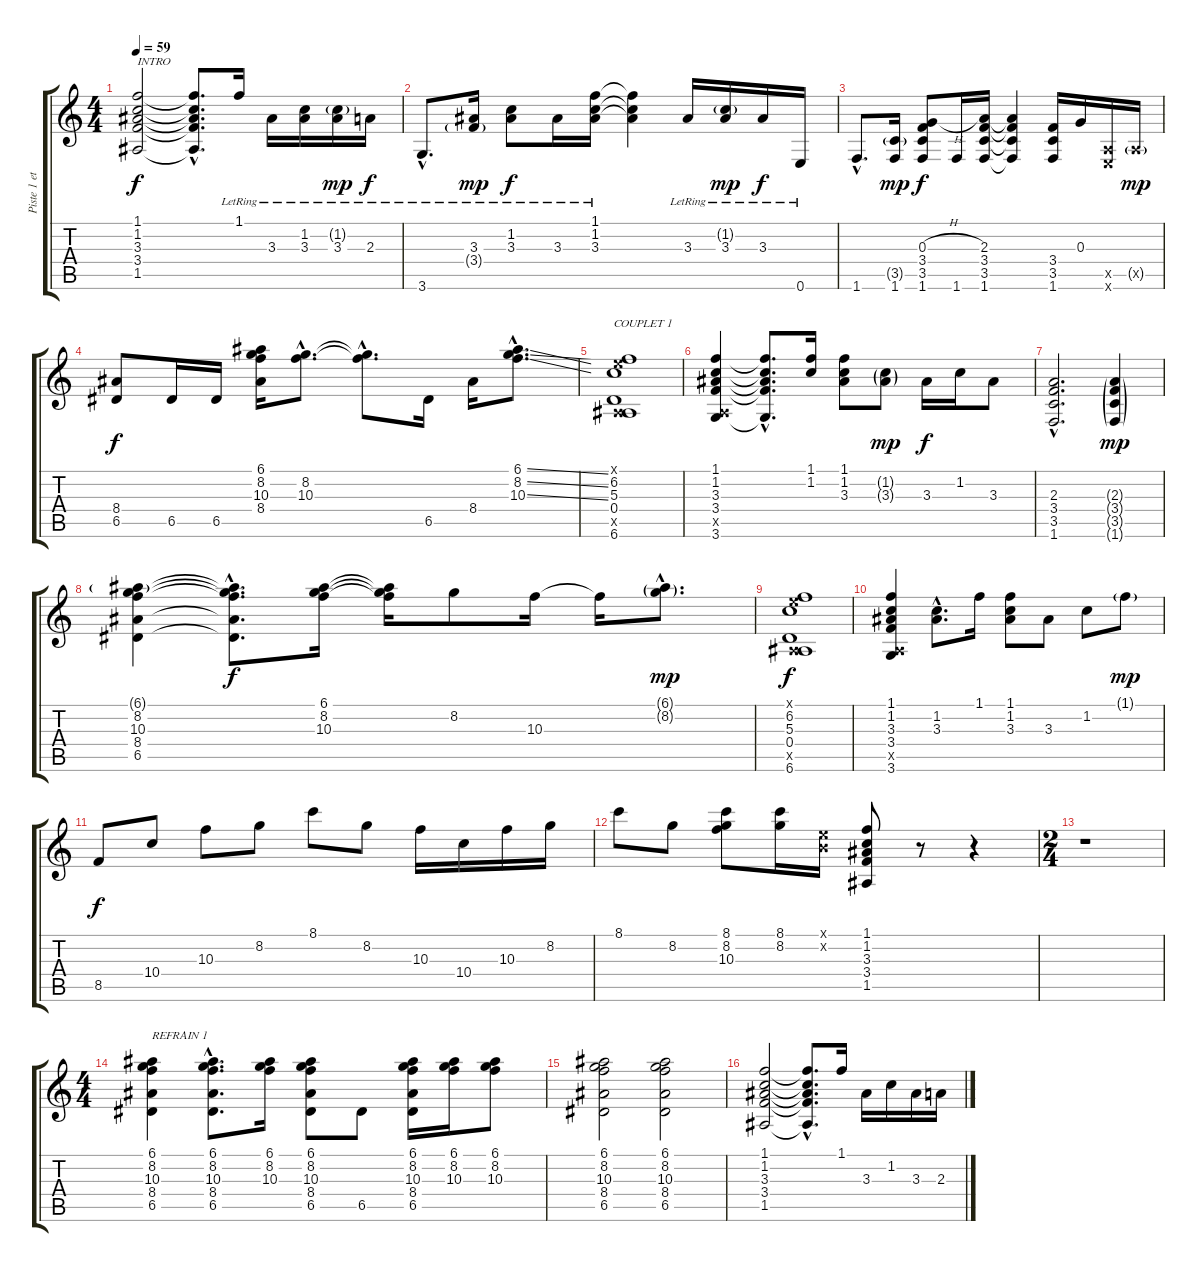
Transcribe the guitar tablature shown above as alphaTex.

\track ("Piste 1 et 2" "Piste 1 et") {instrument acousticguitarnylon}
\staff {score tabs}
\tuning (E4 B3 G3 D3 A2 E2) {hide}
\ts (4 4)
\tempo 59
\clef g2
\ks c
(1.1 1.2 3.3 3.4 1.5).2{txt "INTRO" dy f instrument acousticguitarnylon} (1.1{hac t} 1.2{hac t} 3.3{hac t} 3.4{hac t} 1.5{hac t}).8{d} 1.1{lr}.16 3.3{lr}.16 (1.2{lr} 3.3{lr}).16 (1.2{g} 3.3{lr}).16{dy mp} 2.3{lr}.16{dy f} |
3.6{hac lr}.8{d} (3.3{lr} 3.4{g lr}).16{dy mp} (1.2{lr} 3.3{lr}).8{dy f} 3.3{lr}.16 (1.1{lr} 1.2{lr} 3.3{lr}).16 (1.1{t} 1.2{t} 3.3{t}).4 3.3{lr}.16 (1.2{g lr} 3.3{lr}).16{dy mp} 3.3{lr}.16{dy f} 0.6{lr}.16 |
1.6{hac}.8{d} (3.5{g} 1.6).16{dy mp} (0.3{h} 3.4 3.5 1.6).8{dy f} 1.6.16 (2.3 3.4 3.5 1.6).16 (2.3{t} 3.4{t} 3.5{t} 1.6{t}).4 (3.4 3.5 1.6).16 0.3.16 (0.5{x} 0.6{x}).16 0.5{g x}.16{dy mp} |
(8.4 6.5).8{dy f} 6.5.16 6.5.16 (6.1 8.2 10.3 8.4).16 (8.2{hac} 10.3{hac}).8{d} (8.2{hac t} 10.3{hac t}).8{d} 6.5.16 8.4.16 (6.1{ss hac} 8.2{ss hac} 10.3{ss hac}).8{d} |
(0.1{x} 6.2 5.3 0.4 0.5{x} 6.6).1{txt "COUPLET 1"} |
(1.1 1.2 3.3 3.4 0.5{x} 3.6).4 (1.1{hac t} 1.2{hac t} 3.3{hac t} 3.4{hac t} 3.6{hac t}).8{d} (1.1 1.2).16 (1.1 1.2 3.3).8 (1.2{g} 3.3{g}).8{dy mp} 3.3.16{dy f} 1.2.16 3.3.8 |
(2.3{hac} 3.4{hac} 3.5{hac} 1.6{hac}).2{d} (2.3{g} 3.4{g} 3.5{g} 1.6{g}).4{dy mp} |
(6.1{g} 8.2 10.3 8.4 6.5).4 (6.1{hac t} 8.2{hac t} 10.3{hac t} 8.4{hac t} 6.5{hac t}).8{d dy f} (6.1 8.2 10.3).16 (6.1{t} 8.2{t} 10.3{t}).16 8.2.8 10.3.16 10.3{t}.16 (6.1{g hac} 8.2{g hac}).8{d dy mp} |
(0.1{x} 6.2 5.3 0.4 0.5{x} 6.6).1{dy f} |
(1.1 1.2 3.3 3.4 0.5{x} 3.6).4 (1.2{hac} 3.3{hac}).8{d} 1.1.16 (1.1 1.2 3.3).8 3.3.8 1.2.8 1.1{g}.8{dy mp} |
8.5.8{dy f} 10.4.8 10.3.8 8.2.8 8.1.8 8.2.8 10.3.16 10.4.16 10.3.16 8.2.16 |
8.1.8 8.2.8 (8.1 8.2 10.3).8 (8.1 8.2).16 (0.1{x} 0.2{x}).16 (1.1 1.2 3.3 3.4 1.5).8 r.8 r.4 |
\ts (2 4)
r.1 |
\ts (4 4)
(6.1 8.2 10.3 8.4 6.5).4{txt "REFRAIN 1"} (6.1{hac} 8.2{hac} 10.3{hac} 8.4{hac} 6.5{hac}).8{d} (6.1 8.2 10.3).16 (6.1 8.2 10.3 8.4 6.5).8 6.5.8 (6.1 8.2 10.3 8.4 6.5).16 (6.1 8.2 10.3).16 (6.1 8.2 10.3).8 |
(6.1 8.2 10.3 8.4 6.5).2 (6.1 8.2 10.3 8.4 6.5).2 |
(1.1 1.2 3.3 3.4 1.5).2 (1.1{hac t} 1.2{hac t} 3.3{hac t} 3.4{hac t} 1.5{hac t}).8{d} 1.1.16 3.3.16 1.2.16 3.3.16 2.3.16
